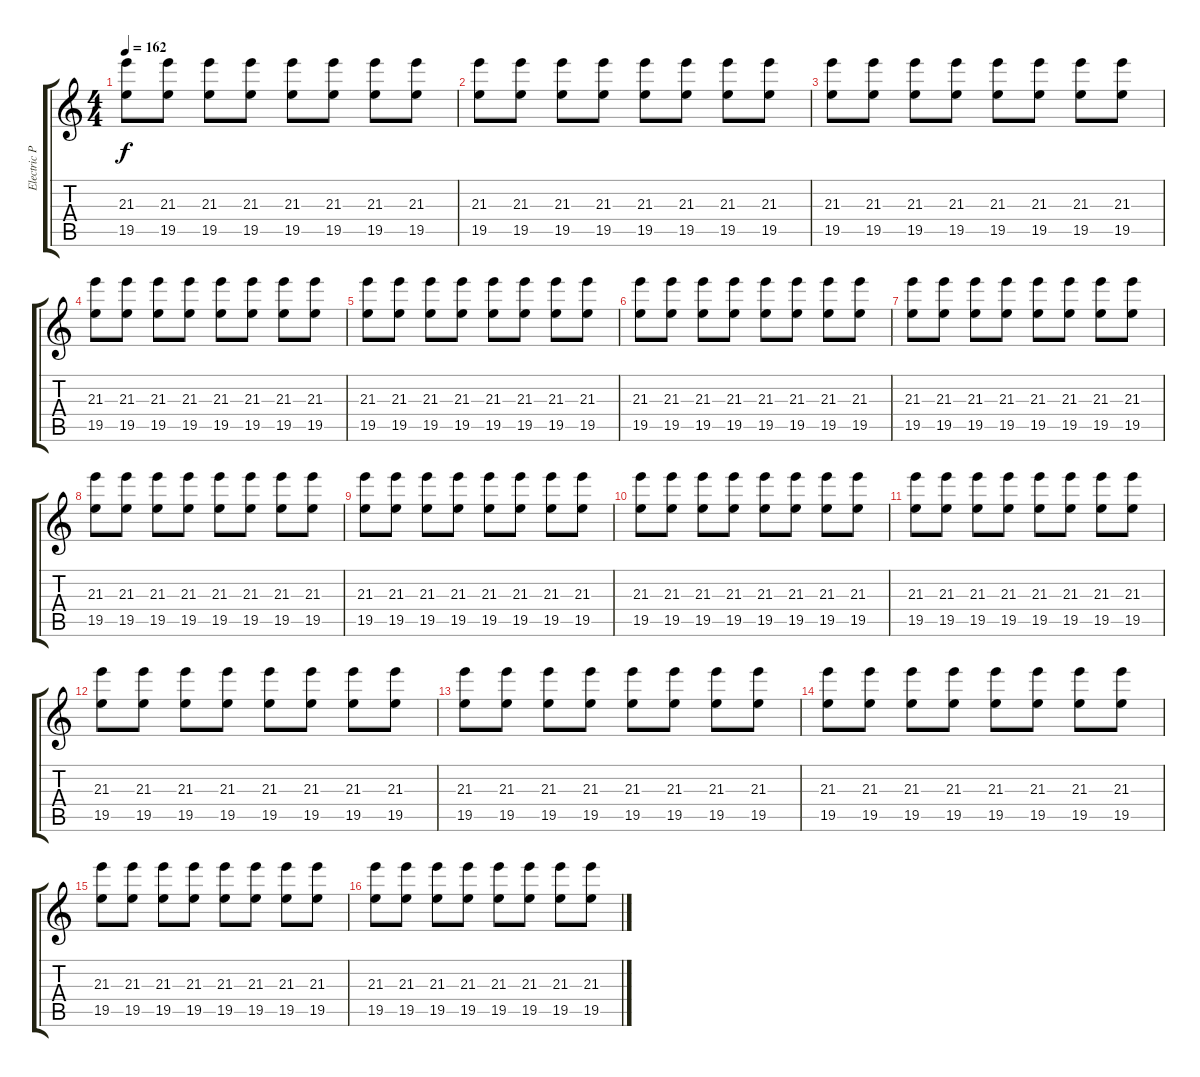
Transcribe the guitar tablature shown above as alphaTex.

\track ("Electric Piano [Chris Goss]" "Electric P") {instrument brightacousticpiano}
\staff {score tabs}
\tuning (E5 B4 G4 D4 A3 E3) {hide}
\ts (4 4)
\tempo 162
\clef g2
\ks c
(21.3 19.5).8{dy f} (21.3 19.5).8 (21.3 19.5).8 (21.3 19.5).8 (21.3 19.5).8 (21.3 19.5).8 (21.3 19.5).8 (21.3 19.5).8 |
(21.3 19.5).8 (21.3 19.5).8 (21.3 19.5).8 (21.3 19.5).8 (21.3 19.5).8 (21.3 19.5).8 (21.3 19.5).8 (21.3 19.5).8 |
(21.3 19.5).8 (21.3 19.5).8 (21.3 19.5).8 (21.3 19.5).8 (21.3 19.5).8 (21.3 19.5).8 (21.3 19.5).8 (21.3 19.5).8 |
(21.3 19.5).8 (21.3 19.5).8 (21.3 19.5).8 (21.3 19.5).8 (21.3 19.5).8 (21.3 19.5).8 (21.3 19.5).8 (21.3 19.5).8 |
(21.3 19.5).8 (21.3 19.5).8 (21.3 19.5).8 (21.3 19.5).8 (21.3 19.5).8 (21.3 19.5).8 (21.3 19.5).8 (21.3 19.5).8 |
(21.3 19.5).8 (21.3 19.5).8 (21.3 19.5).8 (21.3 19.5).8 (21.3 19.5).8 (21.3 19.5).8 (21.3 19.5).8 (21.3 19.5).8 |
(21.3 19.5).8 (21.3 19.5).8 (21.3 19.5).8 (21.3 19.5).8 (21.3 19.5).8 (21.3 19.5).8 (21.3 19.5).8 (21.3 19.5).8 |
(21.3 19.5).8 (21.3 19.5).8 (21.3 19.5).8 (21.3 19.5).8 (21.3 19.5).8 (21.3 19.5).8 (21.3 19.5).8 (21.3 19.5).8 |
(21.3 19.5).8 (21.3 19.5).8 (21.3 19.5).8 (21.3 19.5).8 (21.3 19.5).8 (21.3 19.5).8 (21.3 19.5).8 (21.3 19.5).8 |
(21.3 19.5).8 (21.3 19.5).8 (21.3 19.5).8 (21.3 19.5).8 (21.3 19.5).8 (21.3 19.5).8 (21.3 19.5).8 (21.3 19.5).8 |
(21.3 19.5).8 (21.3 19.5).8 (21.3 19.5).8 (21.3 19.5).8 (21.3 19.5).8 (21.3 19.5).8 (21.3 19.5).8 (21.3 19.5).8 |
(21.3 19.5).8 (21.3 19.5).8 (21.3 19.5).8 (21.3 19.5).8 (21.3 19.5).8 (21.3 19.5).8 (21.3 19.5).8 (21.3 19.5).8 |
(21.3 19.5).8 (21.3 19.5).8 (21.3 19.5).8 (21.3 19.5).8 (21.3 19.5).8 (21.3 19.5).8 (21.3 19.5).8 (21.3 19.5).8 |
(21.3 19.5).8 (21.3 19.5).8 (21.3 19.5).8 (21.3 19.5).8 (21.3 19.5).8 (21.3 19.5).8 (21.3 19.5).8 (21.3 19.5).8 |
(21.3 19.5).8 (21.3 19.5).8 (21.3 19.5).8 (21.3 19.5).8 (21.3 19.5).8 (21.3 19.5).8 (21.3 19.5).8 (21.3 19.5).8 |
(21.3 19.5).8 (21.3 19.5).8 (21.3 19.5).8 (21.3 19.5).8 (21.3 19.5).8 (21.3 19.5).8 (21.3 19.5).8 (21.3 19.5).8
